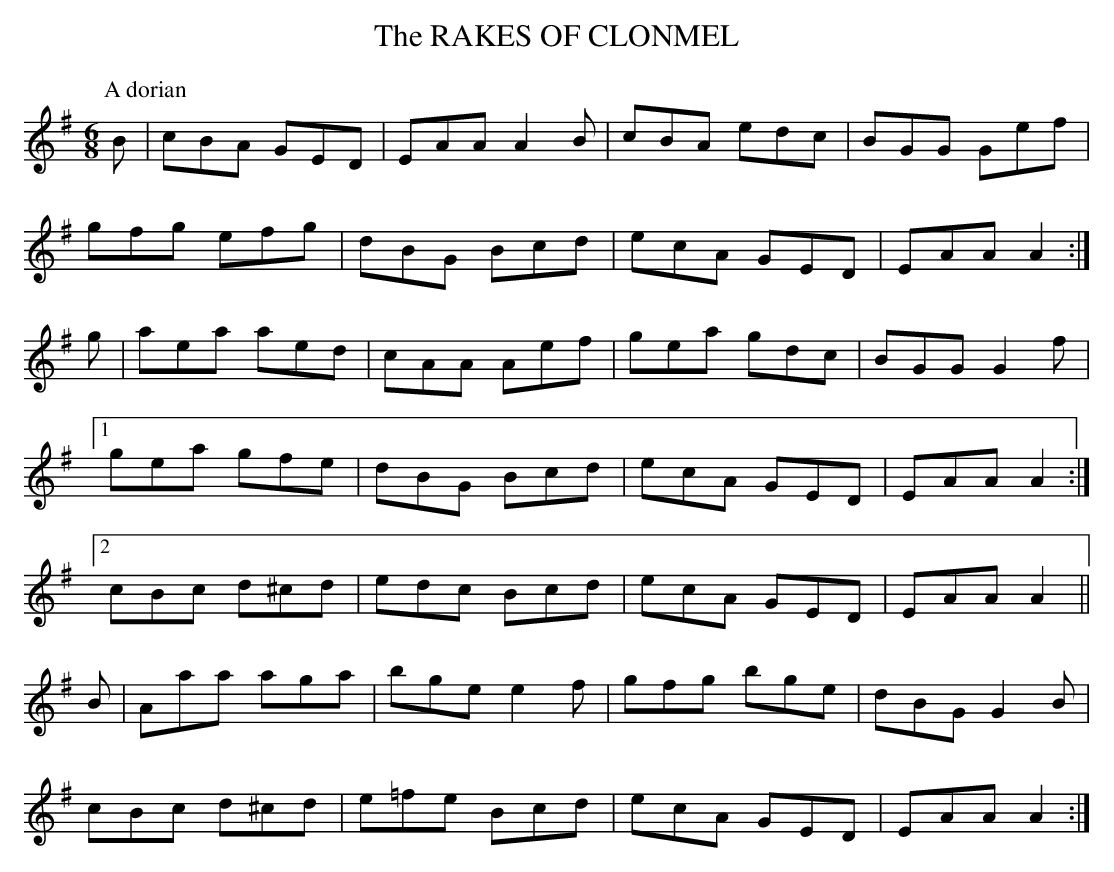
X:1
T:RAKES OF CLONMEL, The
M:6/8
L:1/8
K:Ador
P:A dorian
B|cBA GED|EAA A2B|cBA edc|BGG Gef|
gfg efg|dBG Bcd|ecA GED|EAA A2 :|
g|aea aed|cAA Aef|gea gdc|BGG G2f|
[1 gea gfe|dBG Bcd|ecA GED|EAA A2 :|
[2 cBc d^cd|edc Bcd|ecA GED|EAA A2 ||
B|Aaa aga|bge e2f|gfg bge|dBG G2B|
cBc d^cd|e=fe Bcd|ecA GED|EAA A2 :|
